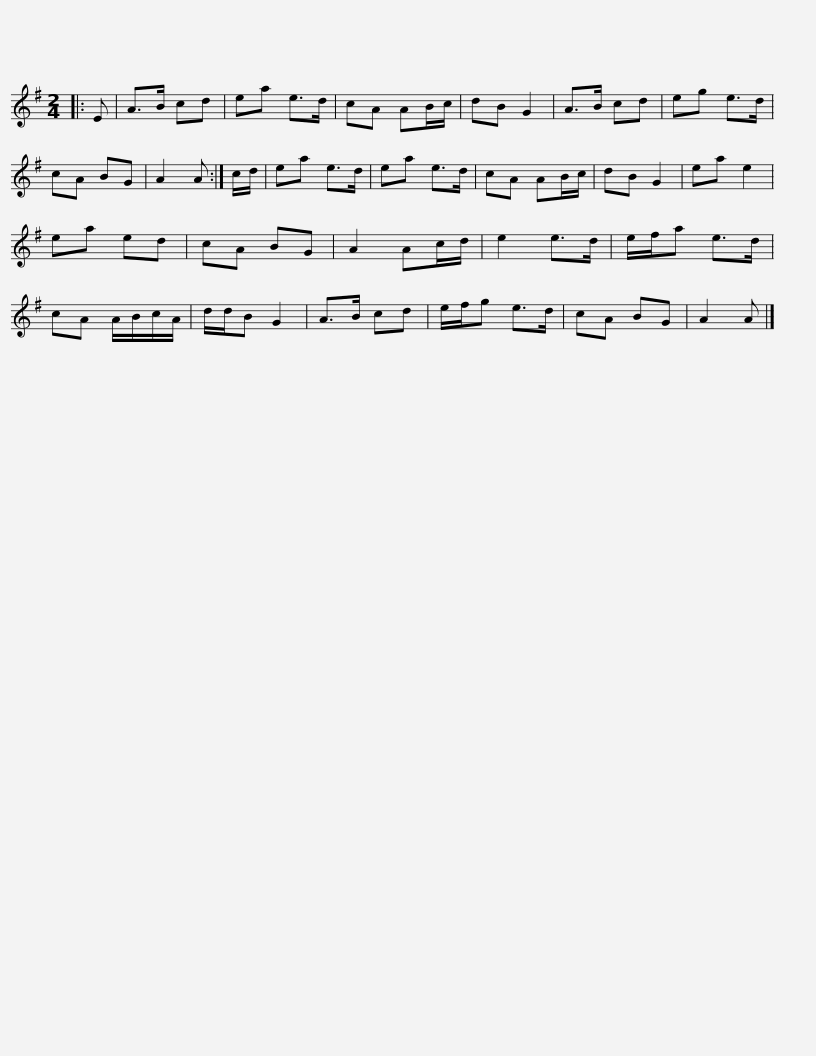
X:1
L:1/8
M:2/4
I:linebreak $
K:G
V:1 treble
V:1
|: E | A>B cd | ea e>d | cA AB/c/ | dB G2 | %5
 A>B cd | eg e>d | cA BG | A2 A :| c/d/ | %10
 ea e>d |$ ea e>d | cA AB/c/ | dB G2 | ea e2 | %15
 ea ed | cA BG | A2 Ac/d/ | e2 e>d | e/f/a e>d | %20
 cA A/B/c/A/ |$ d/d/B G2 | A>B cd | e/f/g e>d | cA BG | %25
 A2 A |] %26
